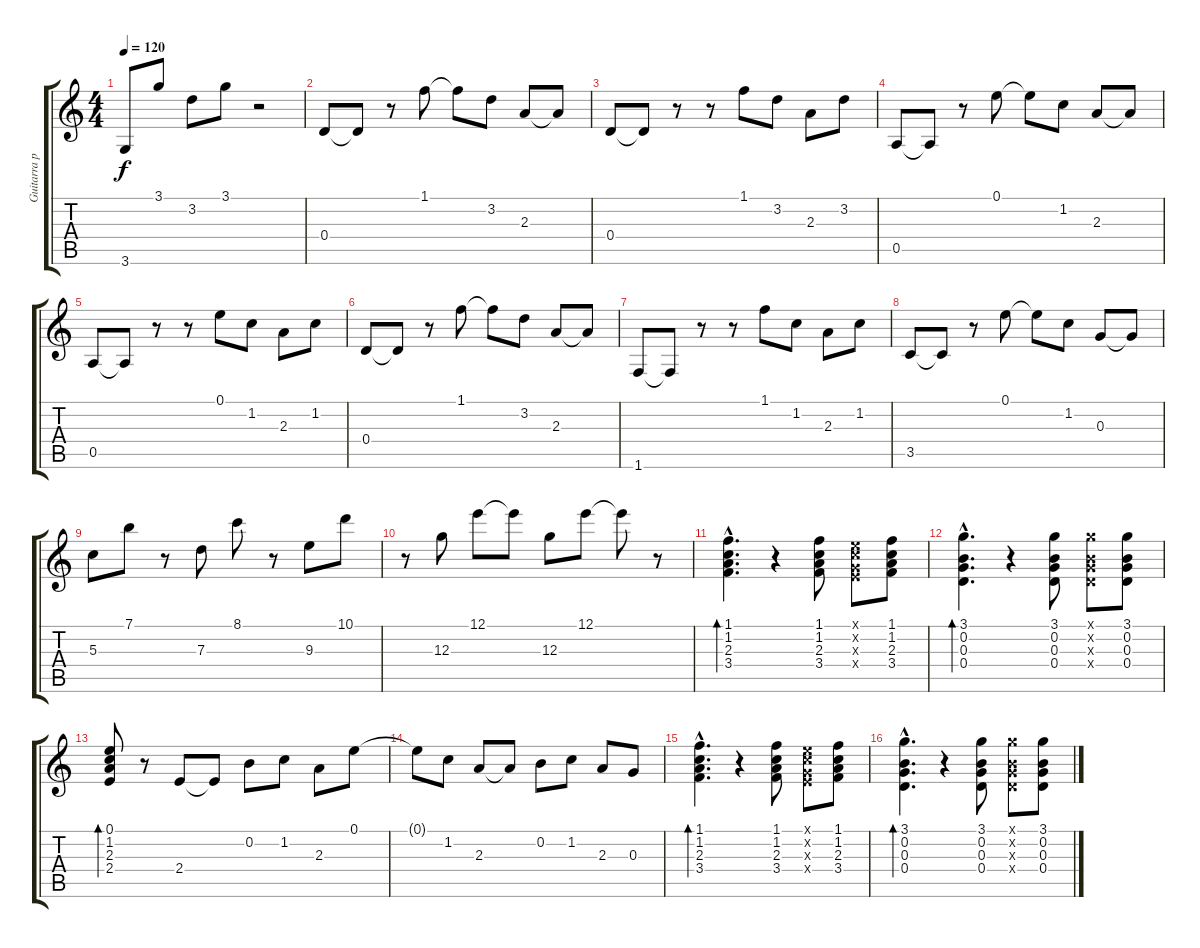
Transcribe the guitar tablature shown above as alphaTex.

\track ("Guitarra primera" "Guitarra p") {instrument acousticguitarnylon}
\staff {score tabs}
\tuning (E4 B3 G3 D3 A2 E2) {hide}
\ts (4 4)
\tempo 120
\clef g2
\ks c
3.6.8{dy f} 3.1.8 3.2.8 3.1.8 r.2 |
0.4.8 0.4{t}.8 r.8 1.1.8 1.1{t}.8 3.2.8 2.3.8 2.3{t}.8 |
0.4.8 0.4{t}.8 r.8 r.8 1.1.8 3.2.8 2.3.8 3.2.8 |
0.5.8 0.5{t}.8 r.8 0.1.8 0.1{t}.8 1.2.8 2.3.8 2.3{t}.8 |
0.5.8 0.5{t}.8 r.8 r.8 0.1.8 1.2.8 2.3.8 1.2.8 |
0.4.8 0.4{t}.8 r.8 1.1.8 1.1{t}.8 3.2.8 2.3.8 2.3{t}.8 |
1.6.8 1.6{t}.8 r.8 r.8 1.1.8 1.2.8 2.3.8 1.2.8 |
3.5.8 3.5{t}.8 r.8 0.1.8 0.1{t}.8 1.2.8 0.3.8 0.3{t}.8 |
5.3.8 7.1.8 r.8 7.3.8 8.1.8 r.8 9.3.8 10.1.8 |
r.8 12.3.8 12.1.8 12.1{t}.8 12.3.8 12.1.8 12.1{t}.8 r.8 |
(1.1{hac} 1.2{hac} 2.3{hac} 3.4{hac}).4{d bd 60} r.4 (1.1 1.2 2.3 3.4).8 (0.1{x} 1.2{x} 0.3{x} 2.4{x}).8 (1.1 1.2 2.3 3.4).8 |
(3.1{hac} 0.2{hac} 0.3{hac} 0.4{hac}).4{d bd 60} r.4 (3.1 0.2 0.3 0.4).8 (3.1{x} 0.2{x} 0.3{x} 0.4{x}).8 (3.1 0.2 0.3 0.4).8 |
(0.1 1.2 2.3 2.4).8{bd 60} r.8 2.4.8 2.4{t}.8 0.2.8 1.2.8 2.3.8 0.1.8 |
0.1{t}.8 1.2.8 2.3.8 2.3{t}.8 0.2.8 1.2.8 2.3.8 0.3.8 |
(1.1{hac} 1.2{hac} 2.3{hac} 3.4{hac}).4{d bd 60} r.4 (1.1 1.2 2.3 3.4).8 (0.1{x} 1.2{x} 0.3{x} 2.4{x}).8 (1.1 1.2 2.3 3.4).8 |
(3.1{hac} 0.2{hac} 0.3{hac} 0.4{hac}).4{d bd 60} r.4 (3.1 0.2 0.3 0.4).8 (3.1{x} 0.2{x} 0.3{x} 0.4{x}).8 (3.1 0.2 0.3 0.4).8
